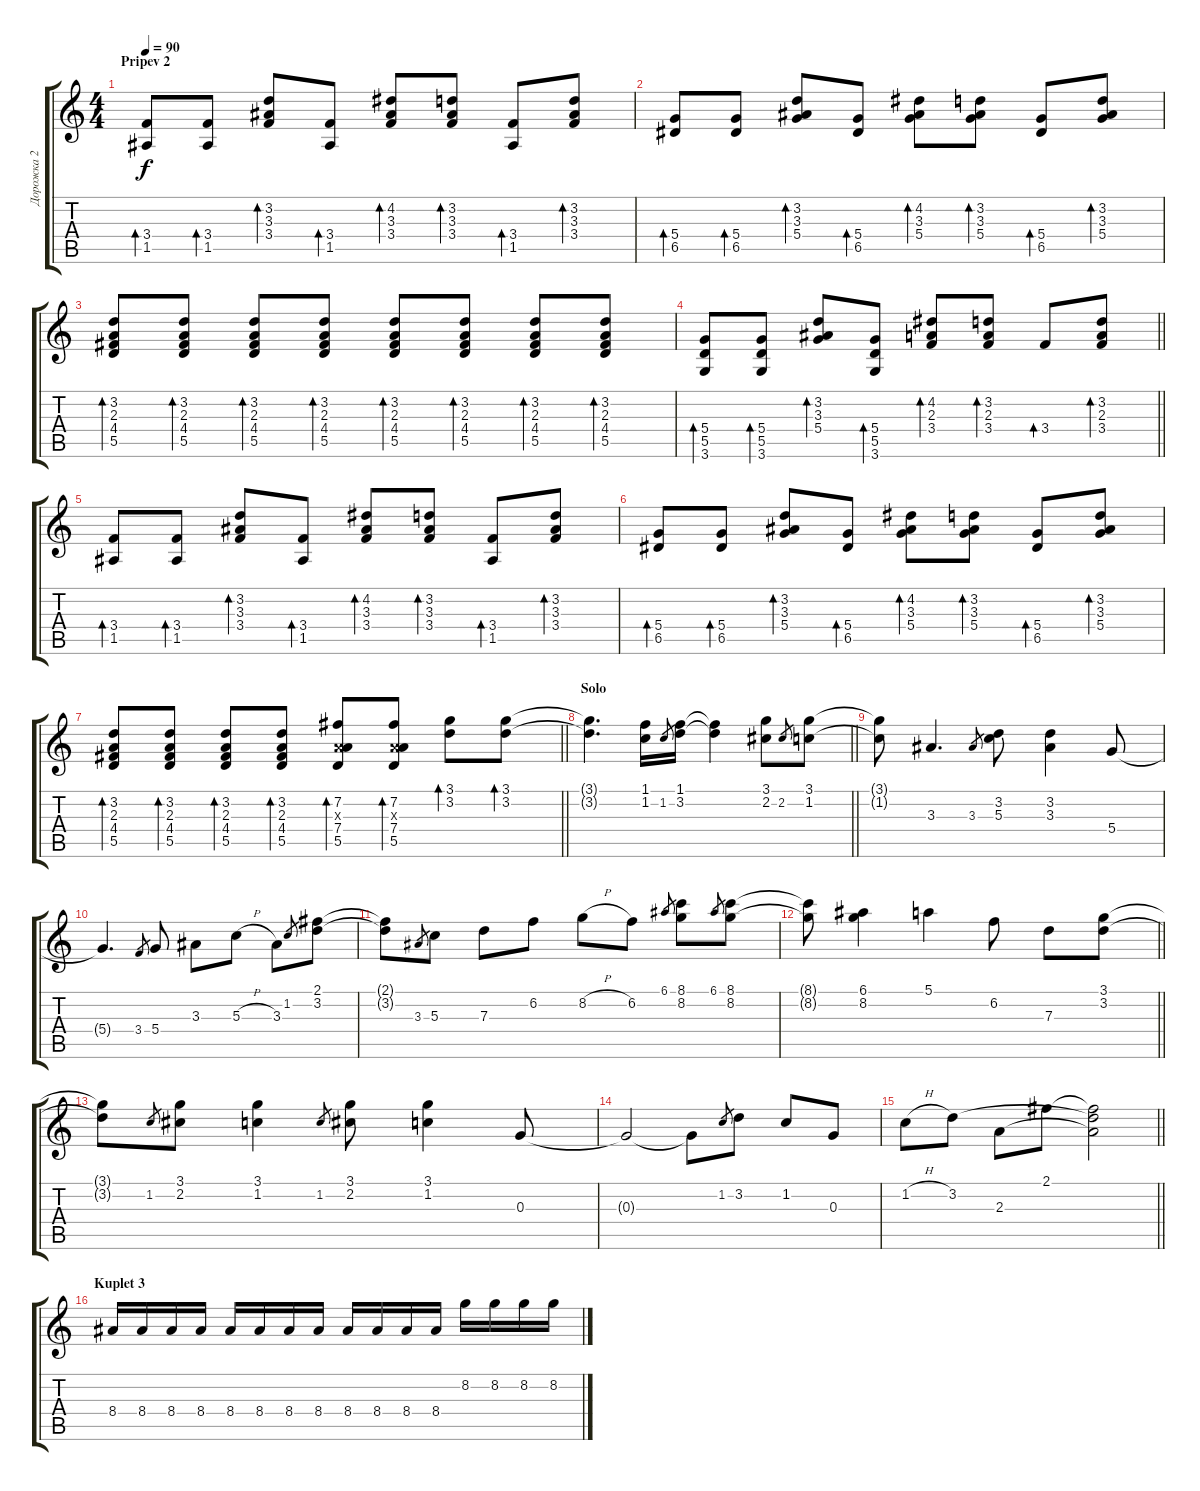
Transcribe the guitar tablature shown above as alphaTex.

\track ("Дорожка 2" "Дорожка 2") {instrument acousticguitarsteel}
\staff {score tabs}
\tuning (E4 B3 G3 D3 A2 E2) {hide}
\ts (4 4)
\section ("" "Pripev 2")
\tempo 90
\clef g2
\ks c
(3.4 1.5).8{bd 60 dy f} (3.4 1.5).8{bd 60} (3.2 3.3 3.4).8{bd 60} (3.4 1.5).8{bd 60} (4.2 3.3 3.4).8{bd 60} (3.2 3.3 3.4).8{bd 60} (3.4 1.5).8{bd 60} (3.2 3.3 3.4).8{bd 60} |
(5.4 6.5).8{bd 60} (5.4 6.5).8{bd 60} (3.2 3.3 5.4).8{bd 60} (5.4 6.5).8{bd 60} (4.2 3.3 5.4).8{bd 60} (3.2 3.3 5.4).8{bd 60} (5.4 6.5).8{bd 60} (3.2 3.3 5.4).8{bd 60} |
(3.2 2.3 4.4 5.5).8{bd 60} (3.2 2.3 4.4 5.5).8{bd 60} (3.2 2.3 4.4 5.5).8{bd 60} (3.2 2.3 4.4 5.5).8{bd 60} (3.2 2.3 4.4 5.5).8{bd 60} (3.2 2.3 4.4 5.5).8{bd 60} (3.2 2.3 4.4 5.5).8{bd 60} (3.2 2.3 4.4 5.5).8{bd 60} |
\barLineRight lightlight
(5.4 5.5 3.6).8{bd 60} (5.4 5.5 3.6).8{bd 60} (3.2 3.3 5.4).8{bd 60} (5.4 5.5 3.6).8{bd 60} (4.2 2.3 3.4).8{bd 60} (3.2 2.3 3.4).8{bd 60} 3.4.8{bd 60} (3.2 2.3 3.4).8{bd 60} |
(3.4 1.5).8{bd 60} (3.4 1.5).8{bd 60} (3.2 3.3 3.4).8{bd 60} (3.4 1.5).8{bd 60} (4.2 3.3 3.4).8{bd 60} (3.2 3.3 3.4).8{bd 60} (3.4 1.5).8{bd 60} (3.2 3.3 3.4).8{bd 60} |
(5.4 6.5).8{bd 60} (5.4 6.5).8{bd 60} (3.2 3.3 5.4).8{bd 60} (5.4 6.5).8{bd 60} (4.2 3.3 5.4).8{bd 60} (3.2 3.3 5.4).8{bd 60} (5.4 6.5).8{bd 60} (3.2 3.3 5.4).8{bd 60} |
\barLineRight lightlight
(3.2 2.3 4.4 5.5).8{bd 60} (3.2 2.3 4.4 5.5).8{bd 60} (3.2 2.3 4.4 5.5).8{bd 60} (3.2 2.3 4.4 5.5).8{bd 60} (7.2 2.3{x} 7.4 5.5).8{bd 60} (7.2 2.3{x} 7.4 5.5).8{bd 60} (3.1 3.2).8{bd 60} (3.1 3.2).8{bd 60} |
\section ("" "Solo")
\barLineRight lightlight
(3.1{t} 3.2{t}).4{d} (1.1 1.2).16 1.2.8{gr} (1.1 3.2).16 (1.1{t} 3.2{t}).4 (3.1 2.2).8 2.2.8{gr} (3.1 1.2).8 |
(3.1{t} 1.2{t}).8 3.3.4{d} 3.3.8{gr} (3.2 5.3).8 (3.2 3.3).4 5.4.8 |
5.4{t}.4{d} 3.4.8{gr} 5.4.8 3.3.8 5.3{h}.8 3.3.8 1.2.8{gr} (2.1 3.2).8 |
(2.1{t} 3.2{t}).8 3.3.8{gr} 5.3.8 7.3.8 6.2.8 8.2{h}.8 6.2.8 6.1.8{gr} (8.1 8.2).8 6.1.8{gr} (8.1 8.2).8 |
\barLineRight lightlight
(8.1{t} 8.2{t}).8 (6.1 8.2).4 5.1.4 6.2.8 7.3.8 (3.1 3.2).8 |
(3.1{t} 3.2{t}).8 1.2.8{gr} (3.1 2.2).8 (3.1 1.2).4 1.2.8{gr} (3.1 2.2).8 (3.1 1.2).4 0.3.8 |
0.3{t}.2 0.3{t}.8 1.2.8{gr} 3.2.8 1.2.8 0.3.8 |
\barLineRight lightlight
1.2{h}.8 3.2.8 2.3.8 2.1.8 (2.1{t} 3.2{t} 2.3{t}).2 |
\section ("" "Kuplet 3")
8.4.16 8.4.16 8.4.16 8.4.16 8.4.16 8.4.16 8.4.16 8.4.16 8.4.16 8.4.16 8.4.16 8.4.16 8.2.16 8.2.16 8.2.16 8.2.16
